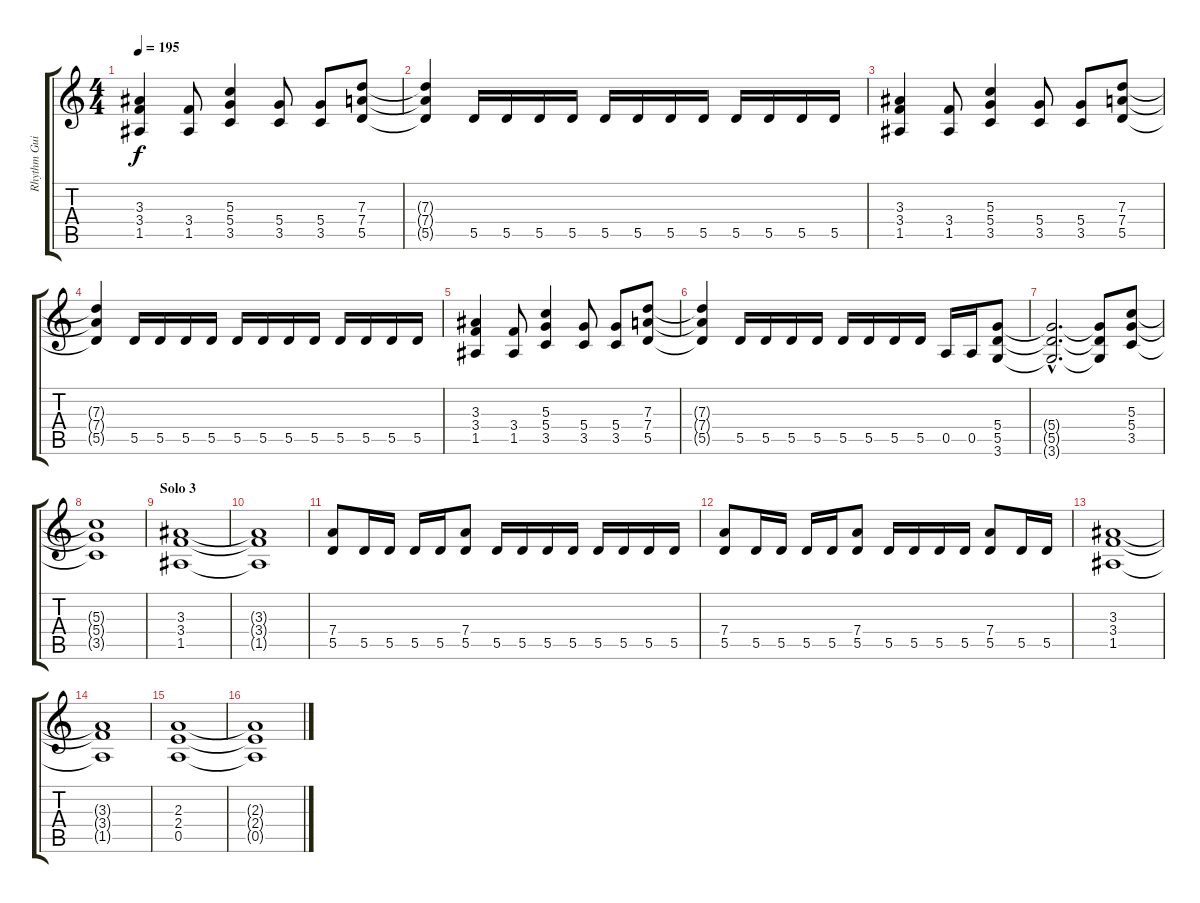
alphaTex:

\track ("Rhythm Guitar 1" "Rhythm Gui") {instrument distortionguitar}
\staff {score tabs}
\tuning (E4 B3 G3 D3 A2 E2) {hide}
\ts (4 4)
\tempo 195
\clef g2
\ks c
(3.3 3.4 1.5).4{dy f} (3.4 1.5).8 (5.3 5.4 3.5).4 (5.4 3.5).8 (5.4 3.5).8 (7.3 7.4 5.5).8 |
(7.3{t} 7.4{t} 5.5{t}).4 5.5.16 5.5.16 5.5.16 5.5.16 5.5.16 5.5.16 5.5.16 5.5.16 5.5.16 5.5.16 5.5.16 5.5.16 |
(3.3 3.4 1.5).4 (3.4 1.5).8 (5.3 5.4 3.5).4 (5.4 3.5).8 (5.4 3.5).8 (7.3 7.4 5.5).8 |
(7.3{t} 7.4{t} 5.5{t}).4 5.5.16 5.5.16 5.5.16 5.5.16 5.5.16 5.5.16 5.5.16 5.5.16 5.5.16 5.5.16 5.5.16 5.5.16 |
(3.3 3.4 1.5).4 (3.4 1.5).8 (5.3 5.4 3.5).4 (5.4 3.5).8 (5.4 3.5).8 (7.3 7.4 5.5).8 |
(7.3{t} 7.4{t} 5.5{t}).4 5.5.16 5.5.16 5.5.16 5.5.16 5.5.16 5.5.16 5.5.16 5.5.16 0.5.16 0.5.16 (5.4 5.5 3.6).8 |
(5.4{hac t} 5.5{hac t} 3.6{hac t}).2{d} (5.4{t} 5.5{t} 3.6{t}).8 (5.3 5.4 3.5).8 |
(5.3{t} 5.4{t} 3.5{t}).1 |
\section ("" "Solo 3")
(3.3 3.4 1.5).1 |
(3.3{t} 3.4{t} 1.5{t}).1 |
(7.4 5.5).8 5.5.16 5.5.16 5.5.16 5.5.16 (7.4 5.5).8 5.5.16 5.5.16 5.5.16 5.5.16 5.5.16 5.5.16 5.5.16 5.5.16 |
(7.4 5.5).8 5.5.16 5.5.16 5.5.16 5.5.16 (7.4 5.5).8 5.5.16 5.5.16 5.5.16 5.5.16 (7.4 5.5).8 5.5.16 5.5.16 |
(3.3 3.4 1.5).1 |
(3.3{t} 3.4{t} 1.5{t}).1 |
(2.3 2.4 0.5).1 |
(2.3{t} 2.4{t} 0.5{t}).1
